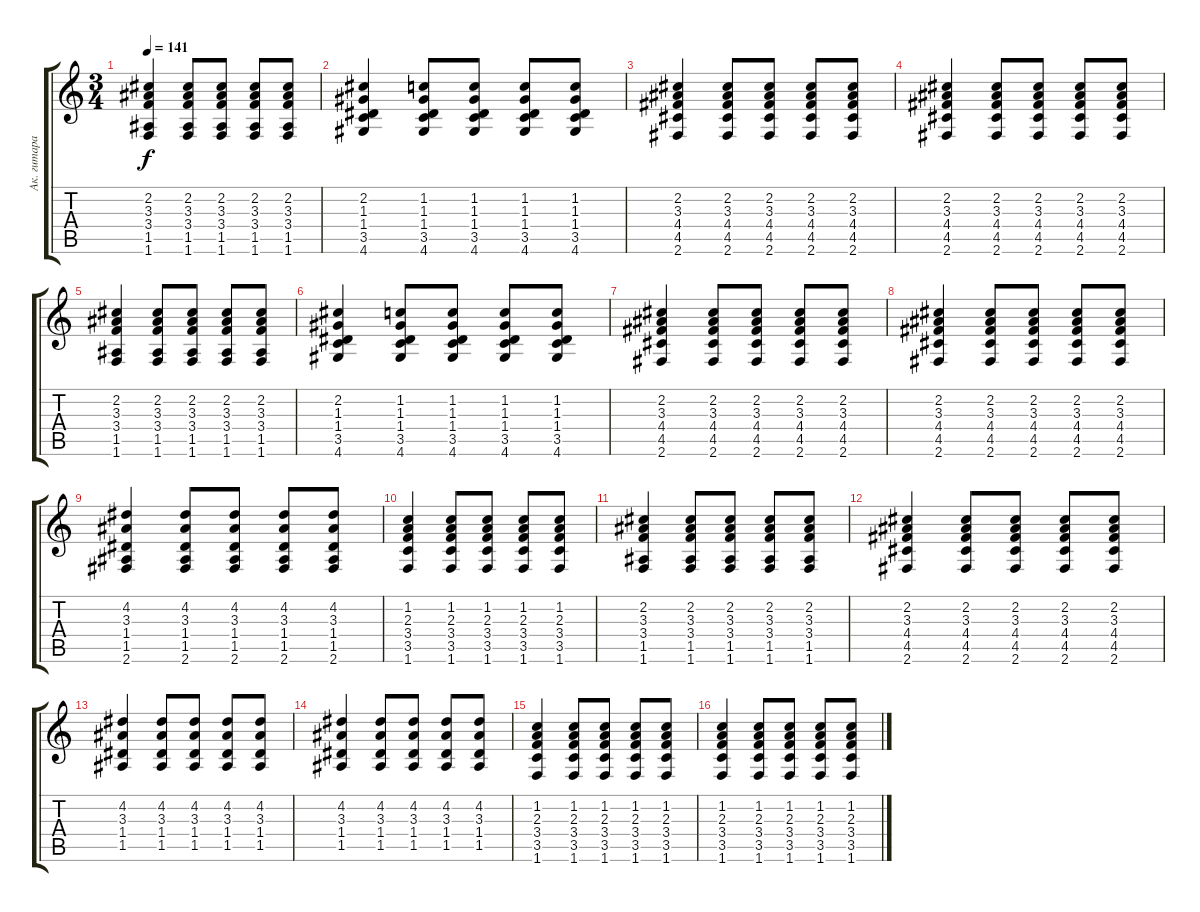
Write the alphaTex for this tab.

\track ("Ак. гитара (Нейл)" "Ак. гитара") {instrument acousticguitarnylon}
\staff {score tabs}
\tuning (E4 B3 G3 D3 A2 E2) {hide}
\ts (3 4)
\tempo 141
\clef g2
\ks c
(2.2 3.3 3.4 1.5 1.6).4{dy f} (2.2 3.3 3.4 1.5 1.6).8 (2.2 3.3 3.4 1.5 1.6).8 (2.2 3.3 3.4 1.5 1.6).8 (2.2 3.3 3.4 1.5 1.6).8 |
(2.2 1.3 1.4 3.5 4.6).4 (1.2 1.3 1.4 3.5 4.6).8 (1.2 1.3 1.4 3.5 4.6).8 (1.2 1.3 1.4 3.5 4.6).8 (1.2 1.3 1.4 3.5 4.6).8 |
(2.2 3.3 4.4 4.5 2.6).4 (2.2 3.3 4.4 4.5 2.6).8 (2.2 3.3 4.4 4.5 2.6).8 (2.2 3.3 4.4 4.5 2.6).8 (2.2 3.3 4.4 4.5 2.6).8 |
(2.2 3.3 4.4 4.5 2.6).4 (2.2 3.3 4.4 4.5 2.6).8 (2.2 3.3 4.4 4.5 2.6).8 (2.2 3.3 4.4 4.5 2.6).8 (2.2 3.3 4.4 4.5 2.6).8 |
(2.2 3.3 3.4 1.5 1.6).4 (2.2 3.3 3.4 1.5 1.6).8 (2.2 3.3 3.4 1.5 1.6).8 (2.2 3.3 3.4 1.5 1.6).8 (2.2 3.3 3.4 1.5 1.6).8 |
(2.2 1.3 1.4 3.5 4.6).4 (1.2 1.3 1.4 3.5 4.6).8 (1.2 1.3 1.4 3.5 4.6).8 (1.2 1.3 1.4 3.5 4.6).8 (1.2 1.3 1.4 3.5 4.6).8 |
(2.2 3.3 4.4 4.5 2.6).4 (2.2 3.3 4.4 4.5 2.6).8 (2.2 3.3 4.4 4.5 2.6).8 (2.2 3.3 4.4 4.5 2.6).8 (2.2 3.3 4.4 4.5 2.6).8 |
(2.2 3.3 4.4 4.5 2.6).4 (2.2 3.3 4.4 4.5 2.6).8 (2.2 3.3 4.4 4.5 2.6).8 (2.2 3.3 4.4 4.5 2.6).8 (2.2 3.3 4.4 4.5 2.6).8 |
(4.2 3.3 1.4 1.5 2.6).4 (4.2 3.3 1.4 1.5 2.6).8 (4.2 3.3 1.4 1.5 2.6).8 (4.2 3.3 1.4 1.5 2.6).8 (4.2 3.3 1.4 1.5 2.6).8 |
(1.2 2.3 3.4 3.5 1.6).4 (1.2 2.3 3.4 3.5 1.6).8 (1.2 2.3 3.4 3.5 1.6).8 (1.2 2.3 3.4 3.5 1.6).8 (1.2 2.3 3.4 3.5 1.6).8 |
(2.2 3.3 3.4 1.5 1.6).4 (2.2 3.3 3.4 1.5 1.6).8 (2.2 3.3 3.4 1.5 1.6).8 (2.2 3.3 3.4 1.5 1.6).8 (2.2 3.3 3.4 1.5 1.6).8 |
(2.2 3.3 4.4 4.5 2.6).4 (2.2 3.3 4.4 4.5 2.6).8 (2.2 3.3 4.4 4.5 2.6).8 (2.2 3.3 4.4 4.5 2.6).8 (2.2 3.3 4.4 4.5 2.6).8 |
(4.2 3.3 1.4 1.5).4 (4.2 3.3 1.4 1.5).8 (4.2 3.3 1.4 1.5).8 (4.2 3.3 1.4 1.5).8 (4.2 3.3 1.4 1.5).8 |
(4.2 3.3 1.4 1.5).4 (4.2 3.3 1.4 1.5).8 (4.2 3.3 1.4 1.5).8 (4.2 3.3 1.4 1.5).8 (4.2 3.3 1.4 1.5).8 |
(1.2 2.3 3.4 3.5 1.6).4 (1.2 2.3 3.4 3.5 1.6).8 (1.2 2.3 3.4 3.5 1.6).8 (1.2 2.3 3.4 3.5 1.6).8 (1.2 2.3 3.4 3.5 1.6).8 |
(1.2 2.3 3.4 3.5 1.6).4 (1.2 2.3 3.4 3.5 1.6).8 (1.2 2.3 3.4 3.5 1.6).8 (1.2 2.3 3.4 3.5 1.6).8 (1.2 2.3 3.4 3.5 1.6).8
